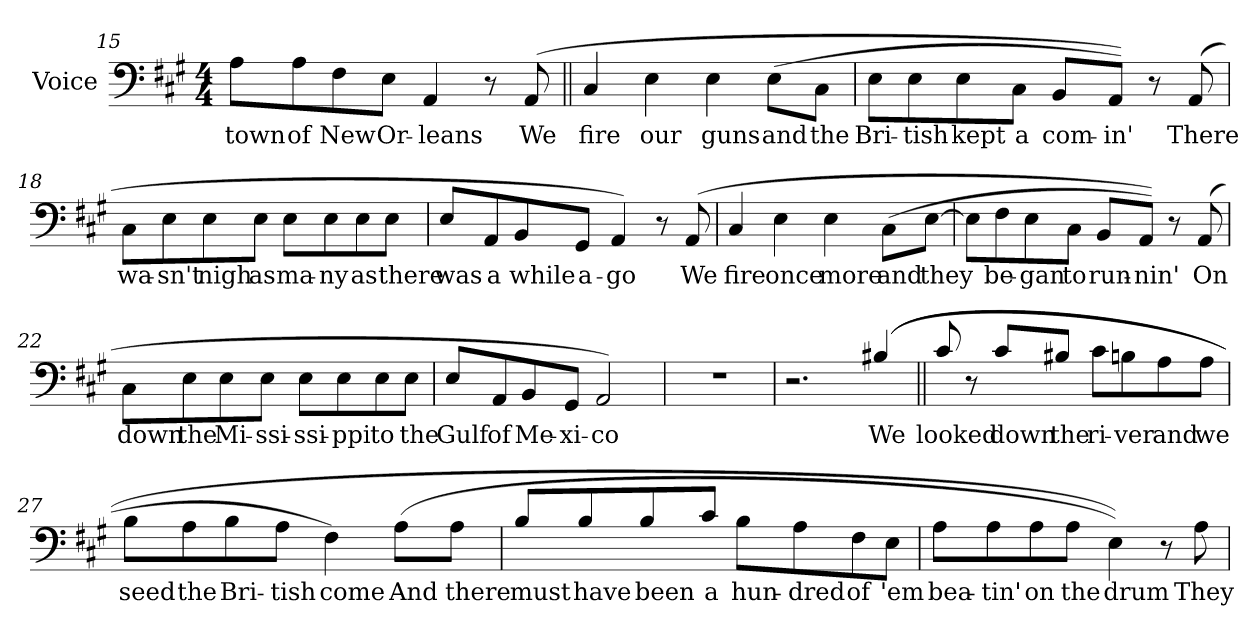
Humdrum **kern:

**kern	**text
*part1	*part1
*staff1	*staff1
*I"Voice	*
*I'Vo.	*
!!LO:LB:g=z
*clefF4	*
*k[f#c#g#]	*
*A:	*
*M4/4	*
=15	=15
!	!LO:LY:b:color=#000000
8Ai\L	town
!	!LO:LY:b:color=#000000
8Ai\	of
!	!LO:LY:b:color=#000000
8F#i\	New
!	!LO:LY:b:color=#000000
8Ei\J	Or-
!	!LO:LY:b:color=#000000
4AAi/	-leans
8r	.
!	!LO:LY:b:color=#000000
(8AAi/	We
=16||	=16||
!	!LO:LY:b:color=#000000
4C#i/	fire
!	!LO:LY:b:color=#000000
4Ei\	our
!	!LO:LY:b:color=#000000
4Ei\	guns
!	!LO:LY:b:color=#000000
(8Ei\L	and
!	!LO:LY:b:color=#000000
8C#i\J	the
=17	=17
!	!LO:LY:b:color=#000000
8Ei\L	Bri-
!	!LO:LY:b:color=#000000
8Ei\	-tish
!	!LO:LY:b:color=#000000
8Ei\	kept
!	!LO:LY:b:color=#000000
8C#i\J	a
!	!LO:LY:b:color=#000000
8BBi/L	com-
!	!LO:LY:b:color=#000000
8AAi/J))	-in'
8r	.
!	!LO:LY:b:color=#000000
(8AAi/	There
=18	=18
!	!LO:LY:b:color=#000000
8C#i\L	wa-
!	!LO:LY:b:color=#000000
8Ei\	-sn't
!	!LO:LY:b:color=#000000
8Ei\	nigh
!	!LO:LY:b:color=#000000
8Ei\J	as
!	!LO:LY:b:color=#000000
8Ei\L	ma-
!	!LO:LY:b:color=#000000
8Ei\	-ny
!	!LO:LY:b:color=#000000
8Ei\	as
!	!LO:LY:b:color=#000000
8Ei\J	there
=19	=19
!	!LO:LY:b:color=#000000
8Ei/L	was
!	!LO:LY:b:color=#000000
8AAi/	a
!	!LO:LY:b:color=#000000
8BBi/	while
!	!LO:LY:b:color=#000000
8GG#i/J	a-
!	!LO:LY:b:color=#000000
4AAi/)	-go
8r	.
!	!LO:LY:b:color=#000000
(8AAi/	We
!!LO:LB:g=z
=20	=20
!	!LO:LY:b:color=#000000
4C#i/	fire
!	!LO:LY:b:color=#000000
4Ei\	once
!	!LO:LY:b:color=#000000
4Ei\	more
!	!LO:LY:b:color=#000000
(8C#i\L	and
!	!LO:LY:b:color=#000000
[8Ei\J	they
=21	=21
8Ei\L]	.
!	!LO:LY:b:color=#000000
8F#i\	be-
!	!LO:LY:b:color=#000000
8Ei\	-gan
!	!LO:LY:b:color=#000000
8C#i\J	to
!	!LO:LY:b:color=#000000
8BBi/L	run-
!	!LO:LY:b:color=#000000
8AAi/J))	-nin'
8r	.
!	!LO:LY:b:color=#000000
(8AAi/	On
=22	=22
!	!LO:LY:b:color=#000000
8C#i\L	down
!	!LO:LY:b:color=#000000
8Ei\	the
!	!LO:LY:b:color=#000000
8Ei\	Mi-
!	!LO:LY:b:color=#000000
8Ei\J	-ssi-
!	!LO:LY:b:color=#000000
8Ei\L	-ssi-
!	!LO:LY:b:color=#000000
8Ei\	-ppi
!	!LO:LY:b:color=#000000
8Ei\	to
!	!LO:LY:b:color=#000000
8Ei\J	the
=23	=23
!	!LO:LY:b:color=#000000
8Ei/L	Gulf
!	!LO:LY:b:color=#000000
8AAi/	of
!	!LO:LY:b:color=#000000
8BBi/	Me-
!	!LO:LY:b:color=#000000
8GG#i/J	-xi-
!	!LO:LY:b:color=#000000
2AAi/)	-co
=24	=24
1r	.
=25	=25
2.r	.
!	!LO:LY:b:color=#000000
((4B#Xi/	We
!!LO:LB:g=z
=26||	=26||
!	!LO:LY:b:color=#000000
8c#i/	looked
8r	.
!	!LO:LY:b:color=#000000
8c#i/L	down
!	!LO:LY:b:color=#000000
8B#Xi/J	the
!	!LO:LY:b:color=#000000
8c#i\L	ri-
!	!LO:LY:b:color=#000000
8Bni\	-ver
!	!LO:LY:b:color=#000000
8Ai\	and
!	!LO:LY:b:color=#000000
8Ai\J	we
=27	=27
!	!LO:LY:b:color=#000000
8Bi\L	seed
!	!LO:LY:b:color=#000000
8Ai\	the
!	!LO:LY:b:color=#000000
8Bi\	Bri-
!	!LO:LY:b:color=#000000
8Ai\J	-tish
!	!LO:LY:b:color=#000000
4F#i\)	come
!	!LO:LY:b:color=#000000
(8Ai\L	And
!	!LO:LY:b:color=#000000
8Ai\J	there
=28	=28
!	!LO:LY:b:color=#000000
8Bi/L	must
!	!LO:LY:b:color=#000000
8Bi/	have
!	!LO:LY:b:color=#000000
8Bi/	been
!	!LO:LY:b:color=#000000
8c#i/J	a
!	!LO:LY:b:color=#000000
8Bi\L	hun-
!	!LO:LY:b:color=#000000
8Ai\	-dred
!	!LO:LY:b:color=#000000
8F#i\	of
!	!LO:LY:b:color=#000000
8Ei\J	'em
=29	=29
!	!LO:LY:b:color=#000000
8Ai\L	bea-
!	!LO:LY:b:color=#000000
8Ai\	-tin'
!	!LO:LY:b:color=#000000
8Ai\	on
!	!LO:LY:b:color=#000000
8Ai\J	the
!	!LO:LY:b:color=#000000
4Ei\))	drum
8r	.
!	!LO:LY:b:color=#000000
8Ai\	They
=	=
*-	*-
